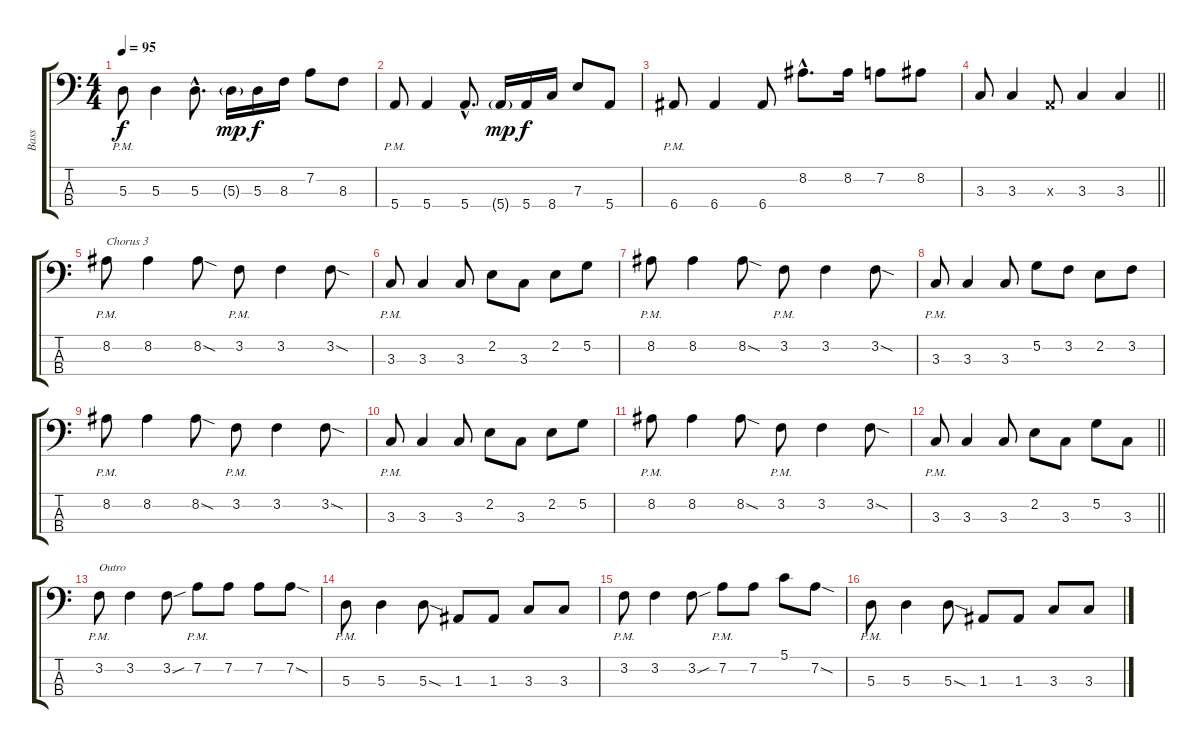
\track ("Bass" "Bass") {instrument electricbassfinger}
\staff {score tabs}
\tuning (G2 D2 A1 E1) {hide}
\ts (4 4)
\tempo 95
\clef f4
\ks c
5.3{pm}.8{dy f} 5.3.4 5.3{hac}.8{d} 5.3{g}.16{dy mp} 5.3.16{dy f} 8.3.16 7.2.8 8.3.8 |
5.4{pm}.8 5.4.4 5.4{hac}.8{d} 5.4{g}.16{dy mp} 5.4.16{dy f} 8.4.16 7.3.8 5.4.8 |
6.4{pm}.8 6.4.4 6.4.8 8.2{hac}.8{d} 8.2.16 7.2.8 8.2.8 |
\barLineRight lightlight
3.3.8 3.3.4 0.3{x}.8 3.3.4 3.3.4 |
8.2{pm}.8{txt "Chorus 3"} 8.2.4 8.2{sod}.8 3.2{pm}.8 3.2.4 3.2{sod}.8 |
3.3{pm}.8 3.3.4 3.3.8 2.2.8 3.3.8 2.2.8 5.2.8 |
8.2{pm}.8 8.2.4 8.2{sod}.8 3.2{pm}.8 3.2.4 3.2{sod}.8 |
3.3{pm}.8 3.3.4 3.3.8 5.2.8 3.2.8 2.2.8 3.2.8 |
8.2{pm}.8 8.2.4 8.2{sod}.8 3.2{pm}.8 3.2.4 3.2{sod}.8 |
3.3{pm}.8 3.3.4 3.3.8 2.2.8 3.3.8 2.2.8 5.2.8 |
8.2{pm}.8 8.2.4 8.2{sod}.8 3.2{pm}.8 3.2.4 3.2{sod}.8 |
\barLineRight lightlight
3.3{pm}.8 3.3.4 3.3.8 2.2.8 3.3.8 5.2.8 3.3.8 |
3.2{pm}.8{txt "Outro"} 3.2.4 3.2{sou}.8 7.2{pm}.8 7.2.8 7.2.8 7.2{sod}.8 |
5.3{pm}.8 5.3.4 5.3{sod}.8 1.3.8 1.3.8 3.3.8 3.3.8 |
3.2{pm}.8 3.2.4 3.2{sou}.8 7.2{pm}.8 7.2.8 5.1.8 7.2{sod}.8 |
5.3{pm}.8 5.3.4 5.3{sod}.8 1.3.8 1.3.8 3.3.8 3.3.8
